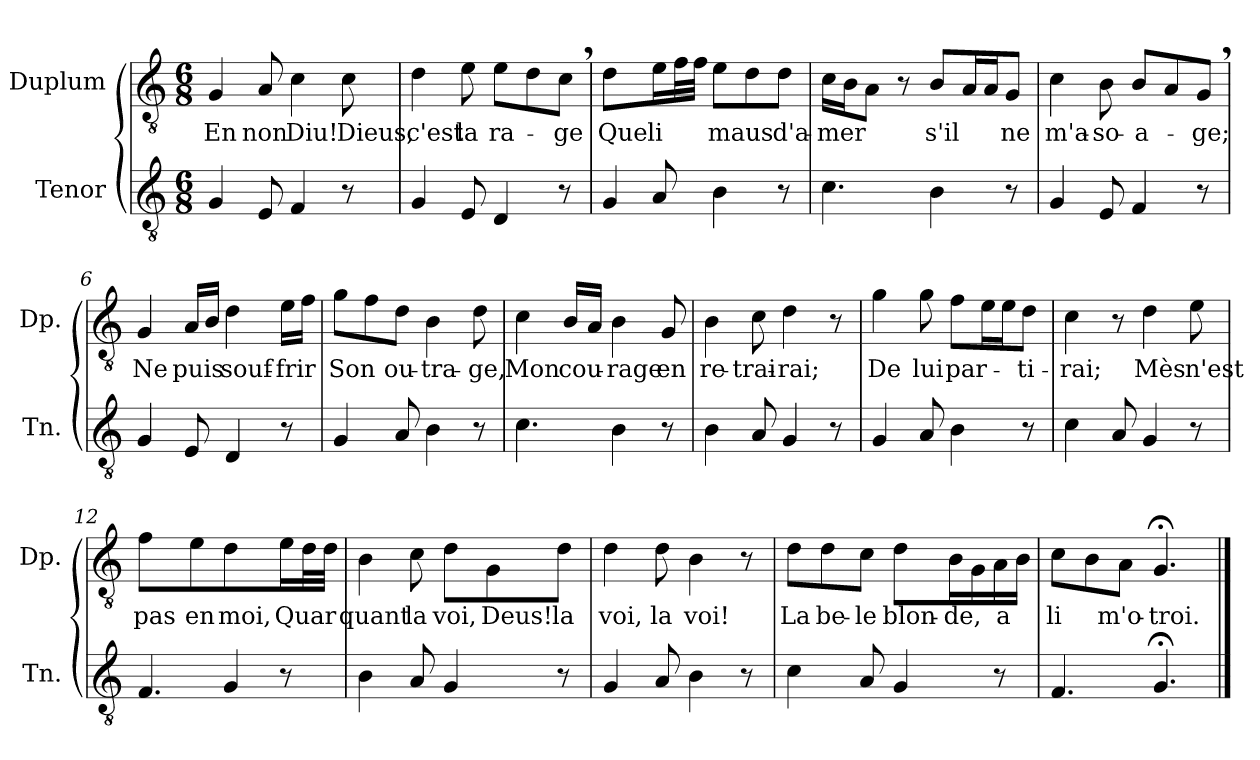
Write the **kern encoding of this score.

**kern	**kern	**text
*part2	*part1	*part1
*staff2	*staff1	*staff1
*I"Tenor	*I"Duplum	*
*I'Tn.	*I'Dp.	*
*clefGv2	*clefGv2	*
*k[]	*k[]	*
*M6/8	*M6/8	*
=1	=1	=1
!	!	!LO:LY:b
4G/	4G/	En
!	!	!LO:LY:b
8E/	8A/	non
!	!	!LO:LY:b
4F/	4c\	Diu!
!	!	!LO:LY:b
8r	8c\	Dieus,
=2	=2	=2
!	!	!LO:LY:b
4G/	4d\	c'est
!	!	!LO:LY:b
8E/	8e\	la
!	!	!LO:LY:b
4D/	8e\L	ra-
.	8d\	.
!	!	!LO:LY:b
8r	8c,\J	-ge
=3	=3	=3
!	!	!LO:LY:b
4G/	4d\	Que
!	!	!LO:LY:b
8A/	16e\LL	li
*	*tremolo	*
.	32f\	.
.	32f\JJJ	.
*	*Xtremolo	*
!	!	!LO:LY:b
4B\	8e\L	maus
.	8d\	.
!	!	!LO:LY:b
8r	8d\J	d'a-
=4	=4	=4
!	!	!LO:LY:b
4.c\	16c\LL	-mer
.	16B\J	.
.	8A\J	.
.	8r	.
!	!	!LO:LY:b
4B\	8B/L	s'il
*	*tremolo	*
.	16A/	.
.	16A/	.
*	*Xtremolo	*
!	!	!LO:LY:b
8r	8G/J	ne
=5	=5	=5
!	!	!LO:LY:b
4G/	4c\	m'a-
!	!	!LO:LY:b
8E/	8B\	-so-
!	!	!LO:LY:b
4F/	8B/L	-a-
.	8A/	.
!	!	!LO:LY:b
8r	8G,/J	-ge;
!!LO:LB:g=z
=6	=6	=6
!	!	!LO:LY:b
4G/	4G/	Ne
!	!	!LO:LY:b
8E/	16A/LL	puis
.	16B/JJ	.
!	!	!LO:LY:b
4D/	4d\	souf-
!	!	!LO:LY:b
8r	16e\LL	-frir
.	16f\JJ	.
=7	=7	=7
!	!	!LO:LY:b
4G/	8g\L	Son
.	8f\	.
!	!	!LO:LY:b
8A/	8d\J	ou-
!	!	!LO:LY:b
4B\	4B\	-tra-
!	!	!LO:LY:b
8r	8d\	-ge,
=8	=8	=8
!	!	!LO:LY:b
4.c\	4c\	Mon
!	!	!LO:LY:b
.	16B/LL	cou-
.	16A/JJ	.
!	!	!LO:LY:b
4B\	4B\	-rage
!	!	!LO:LY:b
8r	8G/	en
=9	=9	=9
!	!	!LO:LY:b
4B\	4B\	re-
!	!	!LO:LY:b
8A/	8c\	-trai-
!	!	!LO:LY:b
4G/	4d\	-rai;
8r	8r	.
=10	=10	=10
!	!	!LO:LY:b
4G/	4g\	De
!	!	!LO:LY:b
8A/	8g\	lui
!	!	!LO:LY:b
4B\	8f\L	par-
*	*tremolo	*
.	16e\	.
.	16e\	.
*	*Xtremolo	*
!	!	!LO:LY:b
8r	8d\J	-ti-
=11	=11	=11
!	!	!LO:LY:b
4c\	4c\	-rai;
8A/	8r	.
!	!	!LO:LY:b
4G/	4d\	Mès
!	!	!LO:LY:b
8r	8e\	n'est
!!LO:LB:g=z
=12	=12	=12
!	!	!LO:LY:b
4.F/	4f\	pas
!	!	!LO:LY:b
.	8e\	en
!	!	!LO:LY:b
4G/	4d\	moi,
!	!	!LO:LY:b
8r	16e\LL	Quar
*	*tremolo	*
.	32d\	.
.	32d\JJJ	.
*	*Xtremolo	*
=13	=13	=13
!	!	!LO:LY:b
4B\	4B\	quant
!	!	!LO:LY:b
8A/	8c\	la
!	!	!LO:LY:b
4G/	8d\L	voi,
!	!	!LO:LY:b
.	8G\	Deus!
!	!	!LO:LY:b
8r	8d\J	la
=14	=14	=14
!	!	!LO:LY:b
4G/	4d\	voi,
!	!	!LO:LY:b
8A/	8d\	la
!	!	!LO:LY:b
4B\	4B\	voi!
8r	8r	.
=15	=15	=15
!	!	!LO:LY:b
4c\	8d\L	La
!	!	!LO:LY:b
.	8d\	be-
!	!	!LO:LY:b
8A/	8c\J	-le
!	!	!LO:LY:b
4G/	8d\L	blon-
!	!	!LO:LY:b
.	16B\L	-de,
.	16G\	.
!	!	!LO:LY:b
8r	16A\	a
.	16B\JJ	.
=16	=16	=16
!	!	!LO:LY:b
4.F/	8c\L	li
.	8B\	.
!	!	!LO:LY:b
.	8A\J	m'o-
!	!	!LO:LY:b
4.G;</	4.G;</	-troi.
==	==	==
*-	*-	*-
